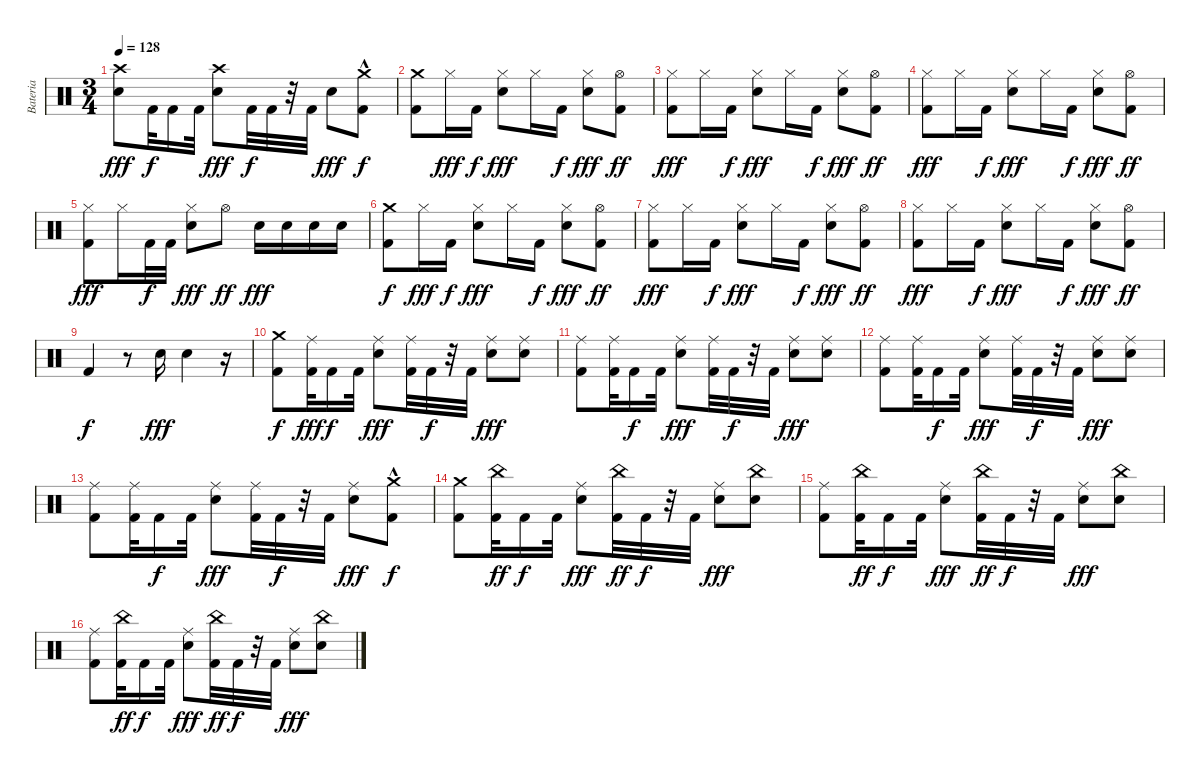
\track ("Bateria" "Bateria") {instrument percussion}
\staff {score}
\articulation defaults
\ts (3 4)
\tempo 128
\clef neutral
\ks c
("Electric Snare (hit)" "Crash high (hit)").8{dy fff} "Kick (hit) 2".32{dy f} "Kick (hit) 2".16 "Kick (hit) 2".32 ("Electric Snare (hit)" "Crash high (hit)").8{dy fff} "Kick (hit) 2".32{dy f} "Kick (hit) 2".32 r.32 "Kick (hit) 2".32 "Electric Snare (hit)".8{dy fff} ("Crash medium (hit)" "Kick (hit) 2"{hac}).8{dy f} |
("Crash medium (hit)" "Kick (hit) 2").8 "Hi-Hat (closed)".16{dy fff} "Kick (hit) 2".16{dy f} ("Electric Snare (hit)" "Hi-Hat (closed)").8{dy fff} "Hi-Hat (closed)".16 "Kick (hit) 2".16{dy f} ("Electric Snare (hit)" "Hi-Hat (closed)").8{dy fff} ("Kick (hit) 2" "Hi-Hat (open)").8{dy ff} |
("Kick (hit) 2" "Hi-Hat (closed)").8{dy fff} "Hi-Hat (closed)".16 "Kick (hit) 2".16{dy f} ("Electric Snare (hit)" "Hi-Hat (closed)").8{dy fff} "Hi-Hat (closed)".16 "Kick (hit) 2".16{dy f} ("Electric Snare (hit)" "Hi-Hat (closed)").8{dy fff} ("Kick (hit) 2" "Hi-Hat (open)").8{dy ff} |
("Kick (hit) 2" "Hi-Hat (closed)").8{dy fff} "Hi-Hat (closed)".16 "Kick (hit) 2".16{dy f} ("Electric Snare (hit)" "Hi-Hat (closed)").8{dy fff} "Hi-Hat (closed)".16 "Kick (hit) 2".16{dy f} ("Electric Snare (hit)" "Hi-Hat (closed)").8{dy fff} ("Kick (hit) 2" "Hi-Hat (open)").8{dy ff} |
("Kick (hit) 2" "Hi-Hat (closed)").8{dy fff} "Hi-Hat (closed)".16 "Kick (hit) 2".32{dy f} "Kick (hit) 2".32 ("Electric Snare (hit)" "Hi-Hat (closed)").8{dy fff} "Hi-Hat (open)".8{dy ff} "Electric Snare (hit)".16{dy fff} "Electric Snare (hit)".16 "Electric Snare (hit)".16 "Electric Snare (hit)".16 |
("Crash medium (hit)" "Kick (hit) 2").8{dy f} "Hi-Hat (closed)".16{dy fff} "Kick (hit) 2".16{dy f} ("Electric Snare (hit)" "Hi-Hat (closed)").8{dy fff} "Hi-Hat (closed)".16 "Kick (hit) 2".16{dy f} ("Electric Snare (hit)" "Hi-Hat (closed)").8{dy fff} ("Kick (hit) 2" "Hi-Hat (open)").8{dy ff} |
("Kick (hit) 2" "Hi-Hat (closed)").8{dy fff} "Hi-Hat (closed)".16 "Kick (hit) 2".16{dy f} ("Electric Snare (hit)" "Hi-Hat (closed)").8{dy fff} "Hi-Hat (closed)".16 "Kick (hit) 2".16{dy f} ("Electric Snare (hit)" "Hi-Hat (closed)").8{dy fff} ("Kick (hit) 2" "Hi-Hat (open)").8{dy ff} |
("Kick (hit) 2" "Hi-Hat (closed)").8{dy fff} "Hi-Hat (closed)".16 "Kick (hit) 2".16{dy f} ("Electric Snare (hit)" "Hi-Hat (closed)").8{dy fff} "Hi-Hat (closed)".16 "Kick (hit) 2".16{dy f} ("Electric Snare (hit)" "Hi-Hat (closed)").8{dy fff} ("Kick (hit) 2" "Hi-Hat (open)").8{dy ff} |
"Kick (hit) 2".4{dy f} r.8 "Electric Snare (hit)".16{dy fff} "Electric Snare (hit)".4 r.16 |
("Crash medium (hit)" "Kick (hit) 2").8{dy f} ("Ride (middle)" "Kick (hit) 2").32{dy fff} "Kick (hit) 2".16{dy f} "Kick (hit) 2".32 ("Ride (middle)" "Electric Snare (hit)").8{dy fff} ("Ride (middle)" "Kick (hit) 2").32 "Kick (hit) 2".32{dy f} r.32 "Kick (hit) 2".32 ("Ride (middle)" "Electric Snare (hit)").8{dy fff} ("Ride (middle)" "Electric Snare (hit)").8 |
("Ride (middle)" "Kick (hit) 2").8 ("Kick (hit) 2" "Ride (middle)").32 "Kick (hit) 2".16{dy f} "Kick (hit) 2".32 ("Ride (middle)" "Electric Snare (hit)").8{dy fff} ("Kick (hit) 2" "Ride (middle)").32 "Kick (hit) 2".32{dy f} r.32 "Kick (hit) 2".32 ("Ride (middle)" "Electric Snare (hit)").8{dy fff} ("Ride (middle)" "Electric Snare (hit)").8 |
("Ride (middle)" "Kick (hit) 2").8 ("Kick (hit) 2" "Ride (middle)").32 "Kick (hit) 2".16{dy f} "Kick (hit) 2".32 ("Ride (middle)" "Electric Snare (hit)").8{dy fff} ("Kick (hit) 2" "Ride (middle)").32 "Kick (hit) 2".32{dy f} r.32 "Kick (hit) 2".32 ("Ride (middle)" "Electric Snare (hit)").8{dy fff} ("Ride (middle)" "Electric Snare (hit)").8 |
("Ride (middle)" "Kick (hit) 2").8 ("Kick (hit) 2" "Ride (middle)").32 "Kick (hit) 2".16{dy f} "Kick (hit) 2".32 ("Ride (middle)" "Electric Snare (hit)").8{dy fff} ("Kick (hit) 2" "Ride (middle)").32 "Kick (hit) 2".32{dy f} r.32 "Kick (hit) 2".32 ("Ride (middle)" "Electric Snare (hit)").8{dy fff} ("Crash medium (hit)" "Kick (hit) 2"{hac}).8{dy f} |
("Kick (hit) 2" "Crash medium (hit)").8 ("China (hit)" "Kick (hit) 2").32{dy ff} "Kick (hit) 2".16{dy f} "Kick (hit) 2".32 ("Ride (middle)" "Electric Snare (hit)").8{dy fff} ("China (hit)" "Kick (hit) 2").32{dy ff} "Kick (hit) 2".32{dy f} r.32 "Kick (hit) 2".32 ("Ride (middle)" "Electric Snare (hit)").8{dy fff} ("China (hit)" "Electric Snare (hit)").8 |
("Ride (middle)" "Kick (hit) 2").8 ("China (hit)" "Kick (hit) 2").32{dy ff} "Kick (hit) 2".16{dy f} "Kick (hit) 2".32 ("Ride (middle)" "Electric Snare (hit)").8{dy fff} ("China (hit)" "Kick (hit) 2").32{dy ff} "Kick (hit) 2".32{dy f} r.32 "Kick (hit) 2".32 ("Ride (middle)" "Electric Snare (hit)").8{dy fff} ("China (hit)" "Electric Snare (hit)").8 |
("Ride (middle)" "Kick (hit) 2").8 ("China (hit)" "Kick (hit) 2").32{dy ff} "Kick (hit) 2".16{dy f} "Kick (hit) 2".32 ("Ride (middle)" "Electric Snare (hit)").8{dy fff} ("China (hit)" "Kick (hit) 2").32{dy ff} "Kick (hit) 2".32{dy f} r.32 "Kick (hit) 2".32 ("Ride (middle)" "Electric Snare (hit)").8{dy fff} ("China (hit)" "Electric Snare (hit)").8
